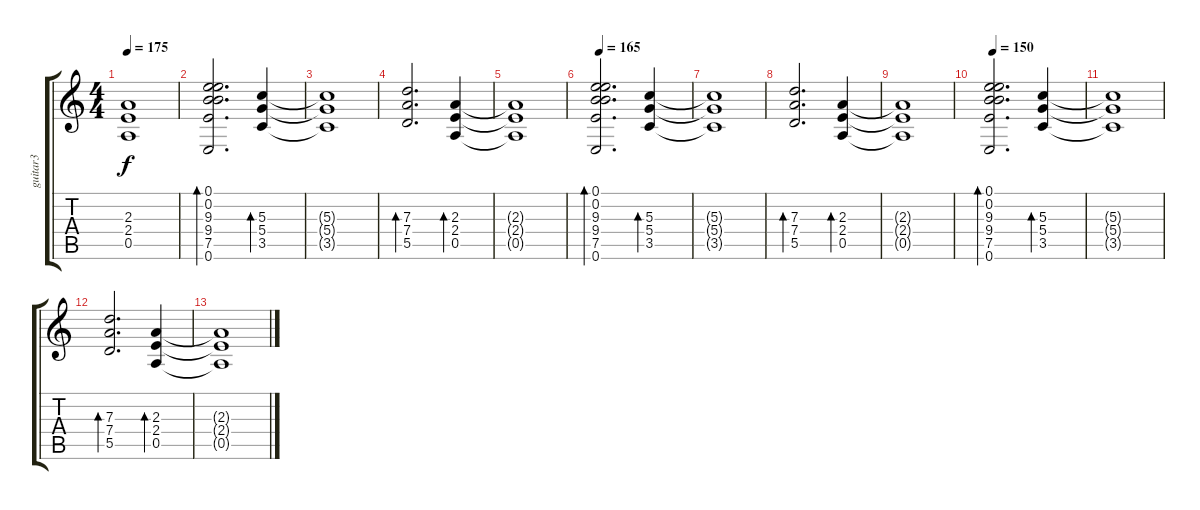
\track ("guitar3" "guitar3") {instrument distortionguitar}
\staff {score tabs}
\tuning (E4 B3 G3 D3 A2 E2) {hide}
\ts (4 4)
\tempo 175
\clef g2
\ks c
(2.3{t} 2.4{t} 0.5{t}).1{dy f} |
(0.1 0.2 9.3 9.4 7.5 0.6).2{d bd 240 instrument electricguitarclean} (5.3 5.4 3.5).4{bd 240} |
(5.3{t} 5.4{t} 3.5{t}).1 |
(7.3 7.4 5.5).2{d bd 240} (2.3 2.4 0.5).4{bd 240} |
(2.3{t} 2.4{t} 0.5{t}).1 |
\tempo 165
(0.1 0.2 9.3 9.4 7.5 0.6).2{d bd 240} (5.3 5.4 3.5).4{bd 240} |
(5.3{t} 5.4{t} 3.5{t}).1 |
(7.3 7.4 5.5).2{d bd 240} (2.3 2.4 0.5).4{bd 240} |
(2.3{t} 2.4{t} 0.5{t}).1 |
\tempo 150
(0.1 0.2 9.3 9.4 7.5 0.6).2{d bd 240} (5.3 5.4 3.5).4{bd 240} |
(5.3{t} 5.4{t} 3.5{t}).1 |
(7.3 7.4 5.5).2{d bd 240} (2.3 2.4 0.5).4{bd 240} |
(2.3{t} 2.4{t} 0.5{t}).1
